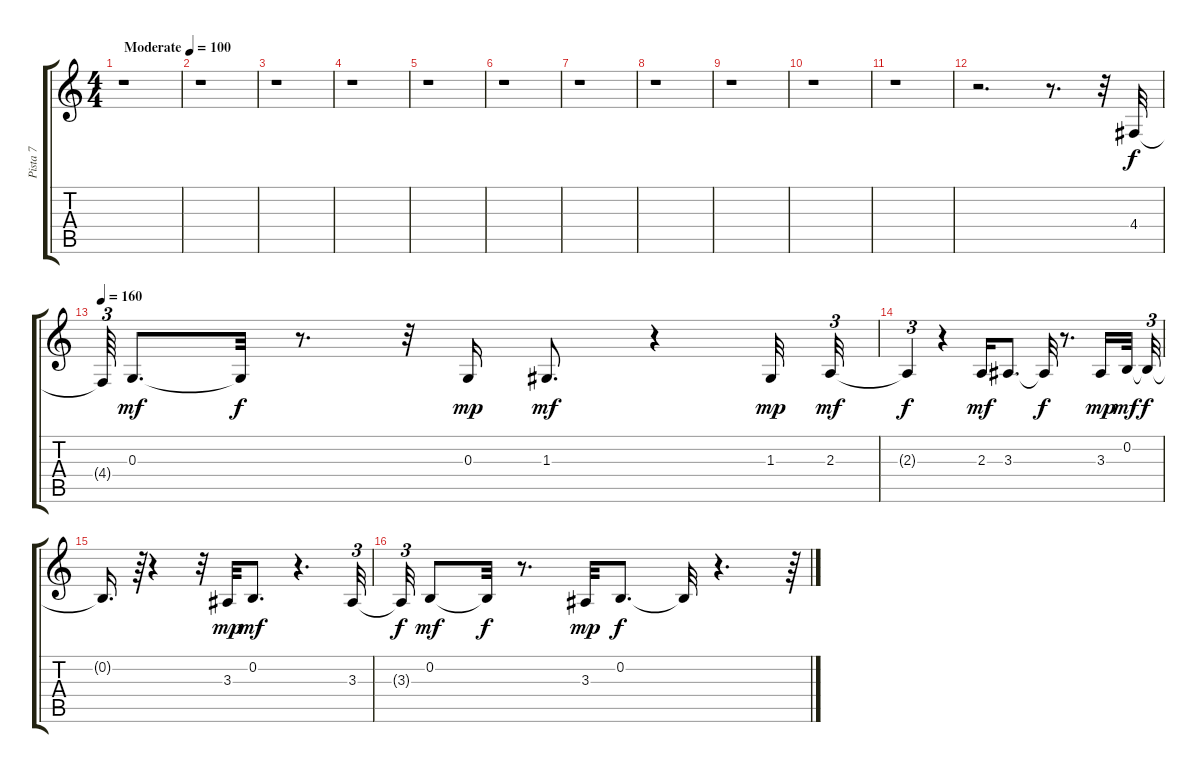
\track ("Pista 7" "Pista 7") {instrument mutedtrumpet}
\staff {score tabs}
\tuning (E4 B3 G3 D3 A2 E2) {hide}
\ts (4 4)
\tempo (100 "Moderate")
\clef g2
\ks c
r.1{dy f instrument mutedtrumpet} |
r.1 |
r.1 |
r.1 |
r.1 |
r.1 |
r.1 |
r.1 |
r.1 |
r.1 |
r.1 |
r.2{d} r.8{d} r.32 4.4.32 |
\tempo 160
4.4{t}.64{tu (3 2)} 0.3.8{d dy mf} 0.3{t}.32{dy f} r.8{d} r.32 0.3.16{dy mp} 1.3.8{d dy mf} r.4 1.3.32{dy mp} 2.3.32{tu (3 2) dy mf} |
2.3{t}.4{tu (3 2) dy f} r.4 2.3.16{dy mf} 3.3.8{d} 3.3{t}.32{dy f} r.8{d} 3.3.16{dy mp} 0.2.32{dy mf} 0.2{t}.32{tu (3 2) dy f} |
0.2{t}.16{d} r.64{tu (3 2)} r.4 r.32 3.3.32{dy mp} 0.2.8{d dy mf} r.4{d} 3.3.32{tu (3 2)} |
3.3{t}.32{tu (3 2) dy f} 0.2.8{dy mf} 0.2{t}.32{dy f} r.8{d} 3.3.32{dy mp} 0.2.8{d dy f} 0.2{t}.32 r.4{d} r.64{tu (3 2)}
